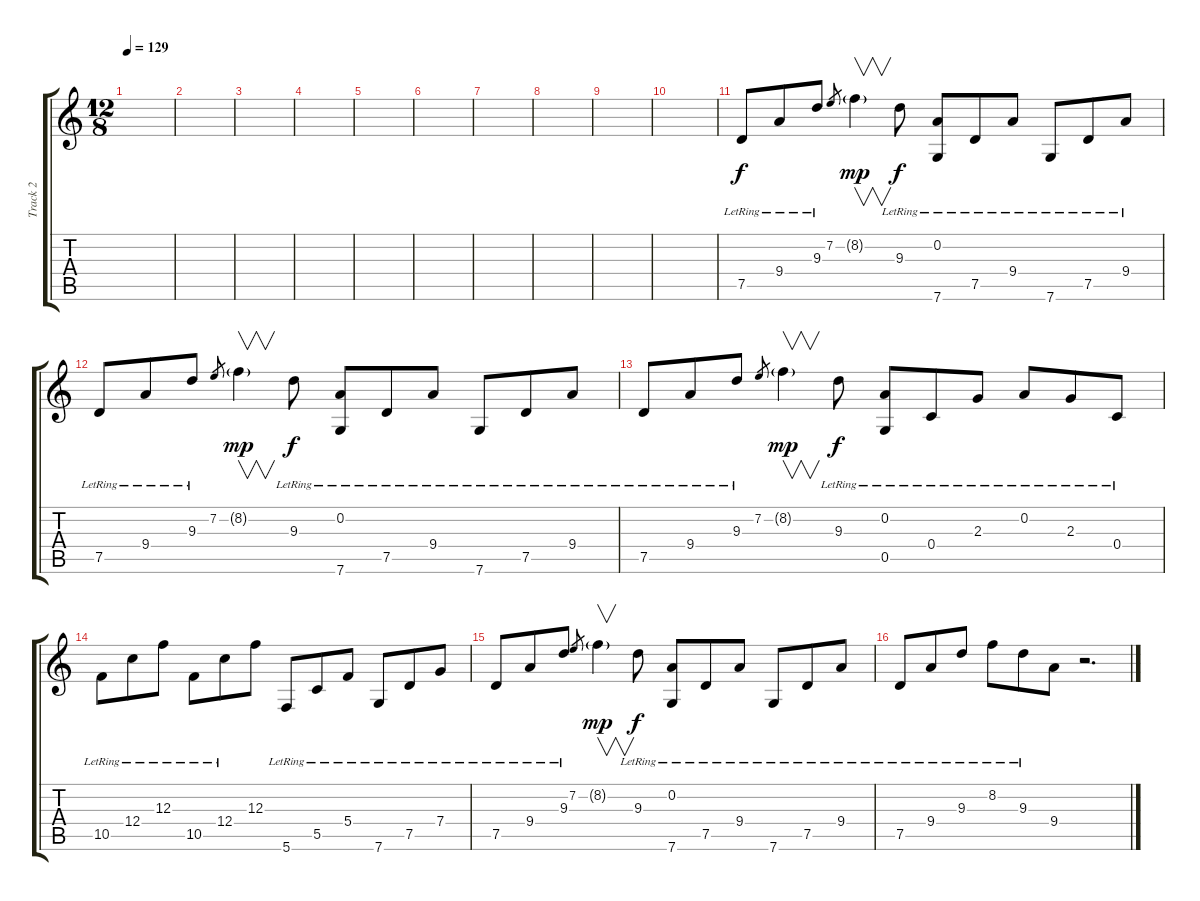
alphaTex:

\track ("Track 2" "Track 2") {instrument electricguitarjazz}
\staff {score tabs}
\tuning (D4 A3 F3 C3 G2 C2) {hide}
\ts (12 8)
\tempo 129
\clef g2
\ks c
|
|
|
|
|
|
|
|
|
|
7.5{lr}.8 9.4{lr}.8 9.3{lr}.8 7.2.8{gr} 8.2{g}.4{v dy mp} 9.3{lr}.8{dy f} (0.2{lr} 7.6{lr}).8 7.5{lr}.8 9.4{lr}.8 7.6{lr}.8 7.5{lr}.8 9.4{lr}.8 |
7.5{lr}.8 9.4{lr}.8 9.3{lr}.8 7.2.8{gr} 8.2{g}.4{v dy mp} 9.3{lr}.8{dy f} (0.2{lr} 7.6{lr}).8 7.5{lr}.8 9.4{lr}.8 7.6{lr}.8 7.5{lr}.8 9.4{lr}.8 |
7.5{lr}.8 9.4{lr}.8 9.3{lr}.8 7.2.8{gr} 8.2{g}.4{v dy mp} 9.3{lr}.8{dy f} (0.2{lr} 0.5{lr}).8 0.4{lr}.8 2.3{lr}.8 0.2{lr}.8 2.3{lr}.8 0.4{lr}.8 |
10.5{lr}.8 12.4{lr}.8 12.3{lr}.8 10.5{lr}.8 12.4{lr}.8 12.3.8 5.6{lr}.8 5.5{lr}.8 5.4{lr}.8 7.6{lr}.8 7.5{lr}.8 7.4{lr}.8 |
7.5{lr}.8 9.4{lr}.8 9.3{lr}.8 7.2.8{gr} 8.2{g}.4{v dy mp} 9.3{lr}.8{dy f} (0.2{lr} 7.6{lr}).8 7.5{lr}.8 9.4{lr}.8 7.6{lr}.8 7.5{lr}.8 9.4{lr}.8 |
7.5{lr}.8 9.4{lr}.8 9.3{lr}.8 8.2{lr}.8 9.3{lr}.8 9.4.8 r.2{d}
